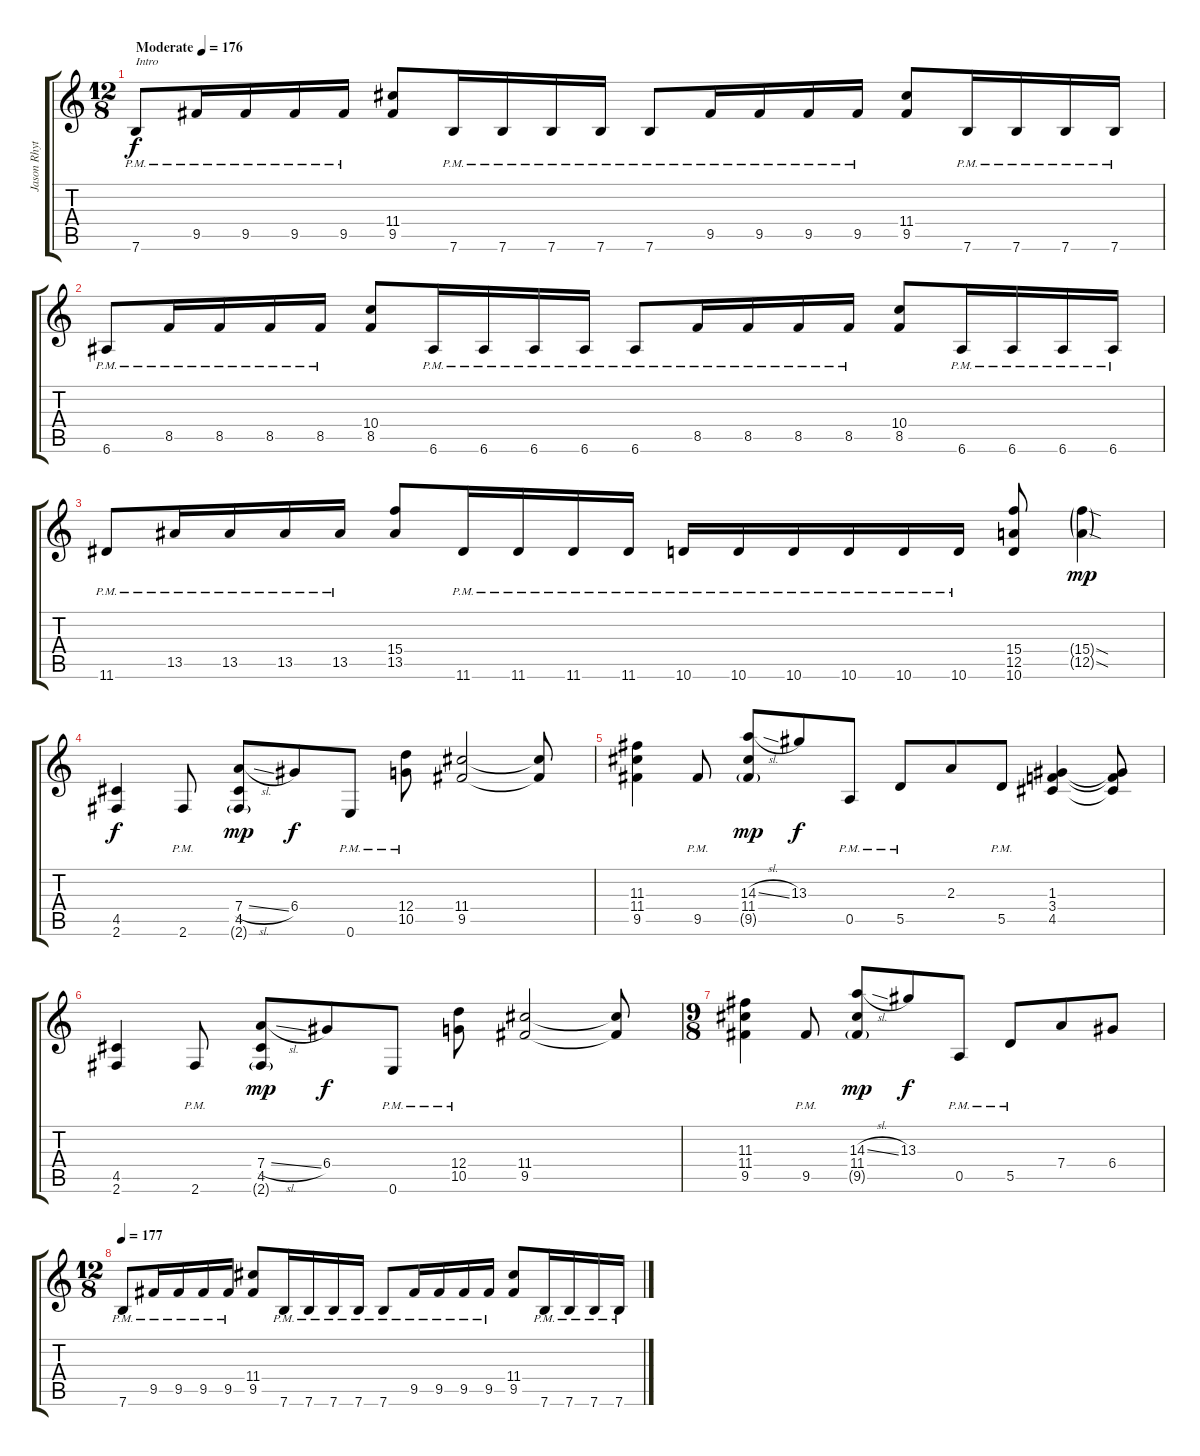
\track ("Jason Rhythm 1" "Jason Rhyt") {instrument distortionguitar}
\staff {score tabs}
\tuning (E4 B3 G3 D3 A2 E2) {hide}
\ts (12 8)
\tempo (176 "Moderate")
\clef g2
\ks c
7.6{pm}.8{txt "Intro" dy f instrument distortionguitar} 9.5{pm}.16 9.5{pm}.16 9.5{pm}.16 9.5{pm}.16 (11.4 9.5).8 7.6{pm}.16 7.6{pm}.16 7.6{pm}.16 7.6{pm}.16 7.6{pm}.8 9.5{pm}.16 9.5{pm}.16 9.5{pm}.16 9.5{pm}.16 (11.4 9.5).8 7.6{pm}.16 7.6{pm}.16 7.6{pm}.16 7.6{pm}.16 |
6.6{pm}.8 8.5{pm}.16 8.5{pm}.16 8.5{pm}.16 8.5{pm}.16 (10.4 8.5).8 6.6{pm}.16 6.6{pm}.16 6.6{pm}.16 6.6{pm}.16 6.6{pm}.8 8.5{pm}.16 8.5{pm}.16 8.5{pm}.16 8.5{pm}.16 (10.4 8.5).8 6.6{pm}.16 6.6{pm}.16 6.6{pm}.16 6.6{pm}.16 |
11.6{pm}.8 13.5{pm}.16 13.5{pm}.16 13.5{pm}.16 13.5{pm}.16 (15.4 13.5).8 11.6{pm}.16 11.6{pm}.16 11.6{pm}.16 11.6{pm}.16 10.6{pm}.16 10.6{pm}.16 10.6{pm}.16 10.6{pm}.16 10.6{pm}.16 10.6{pm}.16 (15.4 12.5 10.6).8 (15.4{sod g} 12.5{sod g}).4{dy mp} |
(4.5 2.6).4{dy f} 2.6{pm}.8 (7.4{sl} 4.5 2.6{g}).8{dy mp} 6.4.8{dy f} 0.6{pm}.8 (12.4{pm} 10.5).8 (11.4 9.5).2 (11.4{t} 9.5{t}).8 |
(11.3 11.4 9.5).4 9.5{pm}.8 (14.3{sl} 11.4 9.5{g}).8{dy mp} 13.3.8{dy f} 0.5{pm}.8 5.5{pm}.8 2.3.8 5.5{pm}.8 (1.3 3.4 4.5).4 (1.3{t} 3.4{t} 4.5{t}).8 |
(4.5 2.6).4 2.6{pm}.8 (7.4{sl} 4.5 2.6{g}).8{dy mp} 6.4.8{dy f} 0.6{pm}.8 (12.4 10.5{pm}).8 (11.4 9.5).2 (11.4{t} 9.5{t}).8 |
\ts (9 8)
(11.3 11.4 9.5).4 9.5{pm}.8 (14.3{sl} 11.4 9.5{g}).8{dy mp} 13.3.8{dy f} 0.5{pm}.8 5.5{pm}.8 7.4.8 6.4.8 |
\ts (12 8)
\tempo 177
7.6{pm}.8 9.5{pm}.16 9.5{pm}.16 9.5{pm}.16 9.5{pm}.16 (11.4 9.5).8 7.6{pm}.16 7.6{pm}.16 7.6{pm}.16 7.6{pm}.16 7.6{pm}.8 9.5{pm}.16 9.5{pm}.16 9.5{pm}.16 9.5{pm}.16 (11.4 9.5).8 7.6{pm}.16 7.6{pm}.16 7.6{pm}.16 7.6{pm}.16
